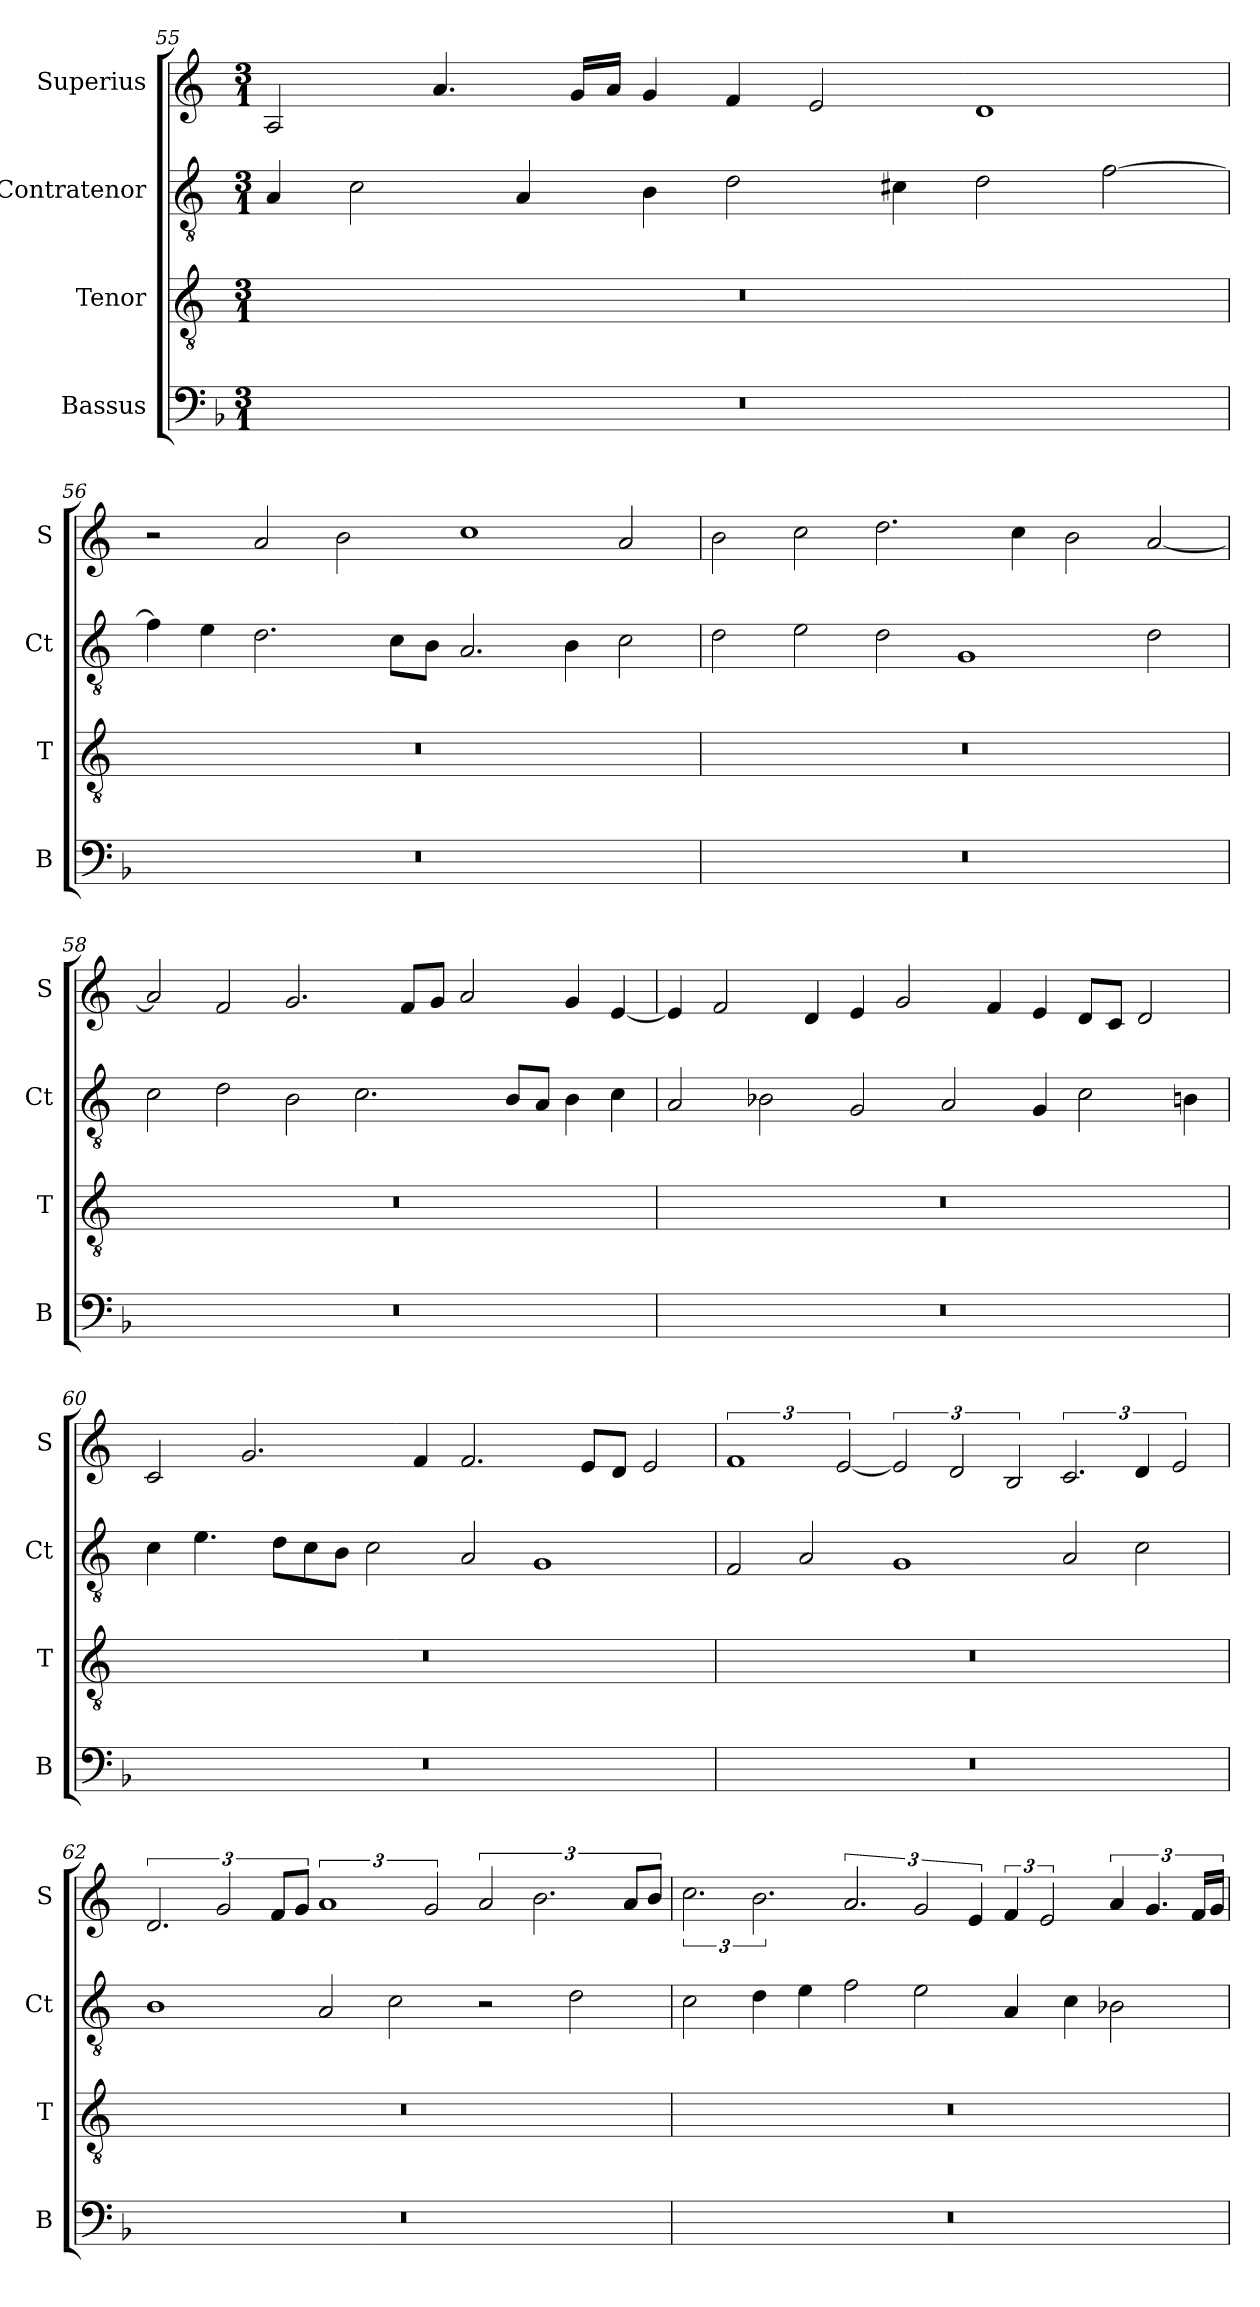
**kern	**kern	**kern	**kern
*part4	*part3	*part2	*part1
*staff4	*staff3	*staff2	*staff1
*I"Bassus	*I"Tenor	*I"Contratenor	*I"Superius
*I'B	*I'T	*I'Ct	*I'S
*clefF4	*clefGv2	*clefGv2	*clefG2
*k[b-]	*k[]	*k[]	*k[]
*M3/1	*M3/1	*M3/1	*M3/1
=55	=55	=55	=55
0.r	0.r	4A	2A
.	.	2c	.
.	.	.	4.a
.	.	4A	.
.	.	.	16gLL
.	.	.	16aJJ
.	.	4B	4g
.	.	2d	4f
.	.	.	2e
.	.	4c#X	.
.	.	2d	1d
.	.	[2f	.
=56	=56	=56	=56
0.r	0.r	4f]	2r
.	.	4e	.
.	.	2.d	2a
.	.	.	2b
.	.	8cL	.
.	.	8BJ	.
.	.	2.A	1cc
.	.	4B	.
.	.	2c	2a
=57	=57	=57	=57
0.r	0.r	2d	2b
.	.	2e	2cc
.	.	2d	2.dd
.	.	1G	.
.	.	.	4cc
.	.	.	2b
.	.	2d	[2a
=58	=58	=58	=58
0.r	0.r	2c	2a]
.	.	2d	2f
.	.	2B	2.g
.	.	2.c	.
.	.	.	8fL
.	.	.	8gJ
.	.	.	2a
.	.	8B/L	.
.	.	8A/J	.
.	.	4B	4g
.	.	4c	[4e
=59	=59	=59	=59
0.r	0.r	2A	4e]
.	.	.	2f
.	.	2B-X	.
.	.	.	4d
.	.	2G	4e
.	.	.	2g
.	.	2A	.
.	.	.	4f
.	.	4G	4e
.	.	2c	8dL
.	.	.	8cJ
.	.	.	2d
.	.	4Bn	.
=60	=60	=60	=60
0.r	0.r	4c	2c
.	.	4.e	.
.	.	.	2.g
.	.	8dL	.
.	.	8c	.
.	.	8BJ	.
.	.	2c	.
.	.	.	4f
.	.	2A	2.f
.	.	1G	.
.	.	.	8eL
.	.	.	8dJ
.	.	.	2e
=61	=61	=61	=61
0.r	0.r	2F	3%2f
.	.	2A	.
.	.	.	[3e
.	.	1G	3e]
.	.	.	3d
.	.	.	3B
.	.	2A	3.c
.	.	2c	6d
.	.	.	3e
=62	=62	=62	=62
0.r	0.r	1B	3.d
.	.	.	3g
.	.	.	12fL
.	.	.	12gJ
.	.	2A	3%2a
.	.	2c	.
.	.	.	3g
.	.	2r	3a
.	.	.	3.b
.	.	2d	.
.	.	.	12aL
.	.	.	12bJ
=63	=63	=63	=63
0.r	0.r	2c	3.cc
.	.	4d	3.b
.	.	4e	.
.	.	2f	3.a
.	.	2e	3g
.	.	.	6e
.	.	4A	6f
.	.	.	3e
.	.	4c	.
.	.	2B-X	6a
.	.	.	6.g
.	.	.	24fLL
.	.	.	24gJJ
=	=	=	=
*-	*-	*-	*-
